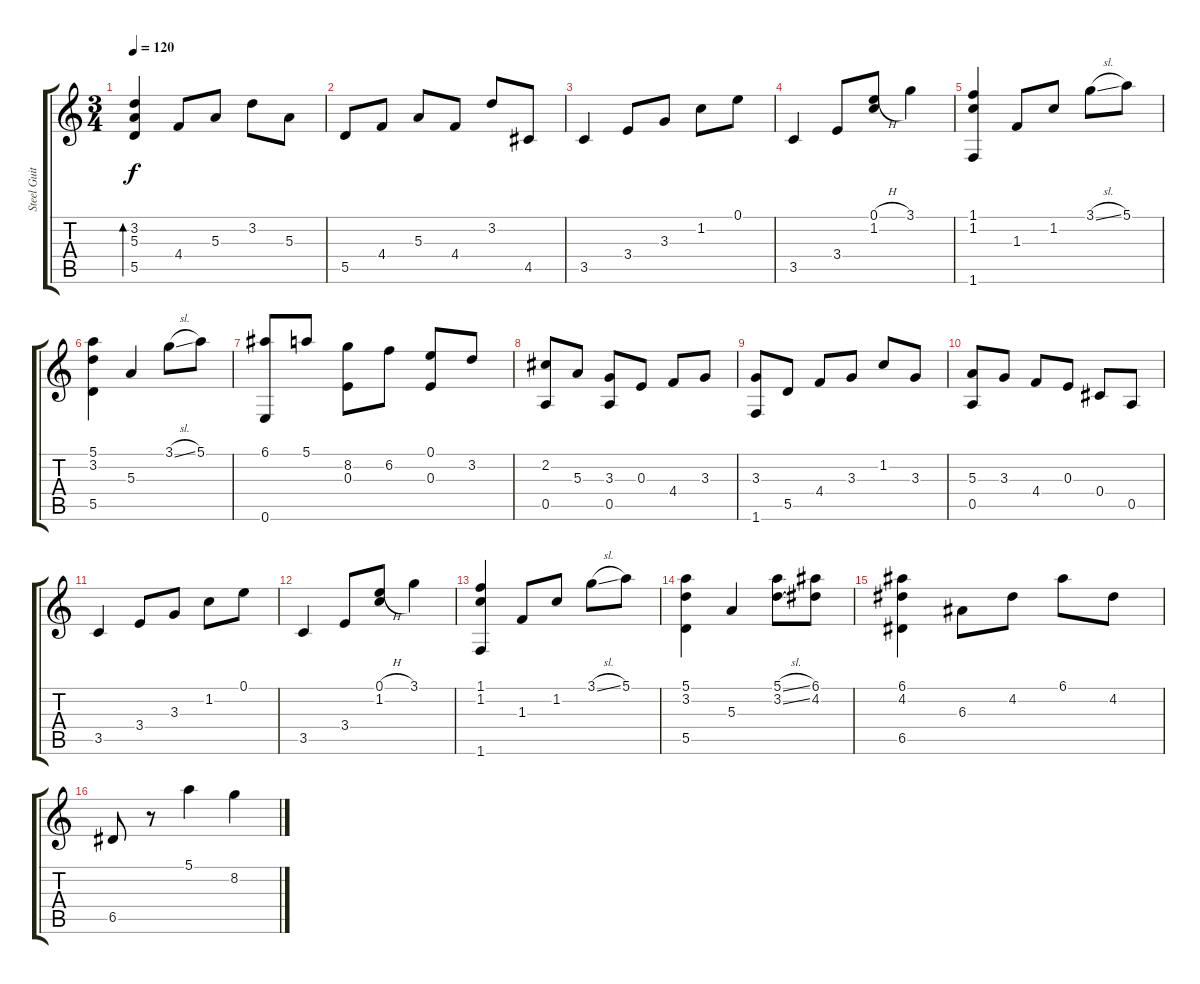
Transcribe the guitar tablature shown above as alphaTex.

\track ("Steel Guitar" "Steel Guit") {instrument acousticguitarsteel}
\staff {score tabs}
\tuning (E4 B3 E3 Db3 A2 E2) {hide}
\ts (3 4)
\tempo 120
\clef g2
\ks c
(3.2 5.3 5.5).4{bd 60 dy f} 4.4.8 5.3.8 3.2.8 5.3.8 |
5.5.8 4.4.8 5.3.8 4.4.8 3.2.8 4.5.8 |
3.5.4 3.4.8 3.3.8 1.2.8 0.1.8 |
3.5.4 3.4.8 (0.1{h} 1.2).8 3.1.4 |
(1.1 1.2 1.6).4 1.3.8 1.2.8 3.1{sl}.8 5.1.8 |
(5.1 3.2 5.5).4 5.3.4 3.1{sl}.8 5.1.8 |
(6.1 0.6).8 5.1.8 (8.2 0.3).8 6.2.8 (0.1 0.3).8 3.2.8 |
(2.2 0.5).8 5.3.8 (3.3 0.5).8 0.3.8 4.4.8 3.3.8 |
(3.3 1.6).8 5.5.8 4.4.8 3.3.8 1.2.8 3.3.8 |
(5.3 0.5).8 3.3.8 4.4.8 0.3.8 0.4.8 0.5.8 |
3.5.4 3.4.8 3.3.8 1.2.8 0.1.8 |
3.5.4 3.4.8 (0.1{h} 1.2).8 3.1.4 |
(1.1 1.2 1.6).4 1.3.8 1.2.8 3.1{sl}.8 5.1.8 |
(5.1 3.2 5.5).4 5.3.4 (5.1{sl} 3.2{sl}).8 (6.1 4.2).8 |
(6.1 4.2 6.5).4 6.3.8 4.2.8 6.1.8 4.2.8 |
6.5.8 r.8 5.1.4 8.2.4
